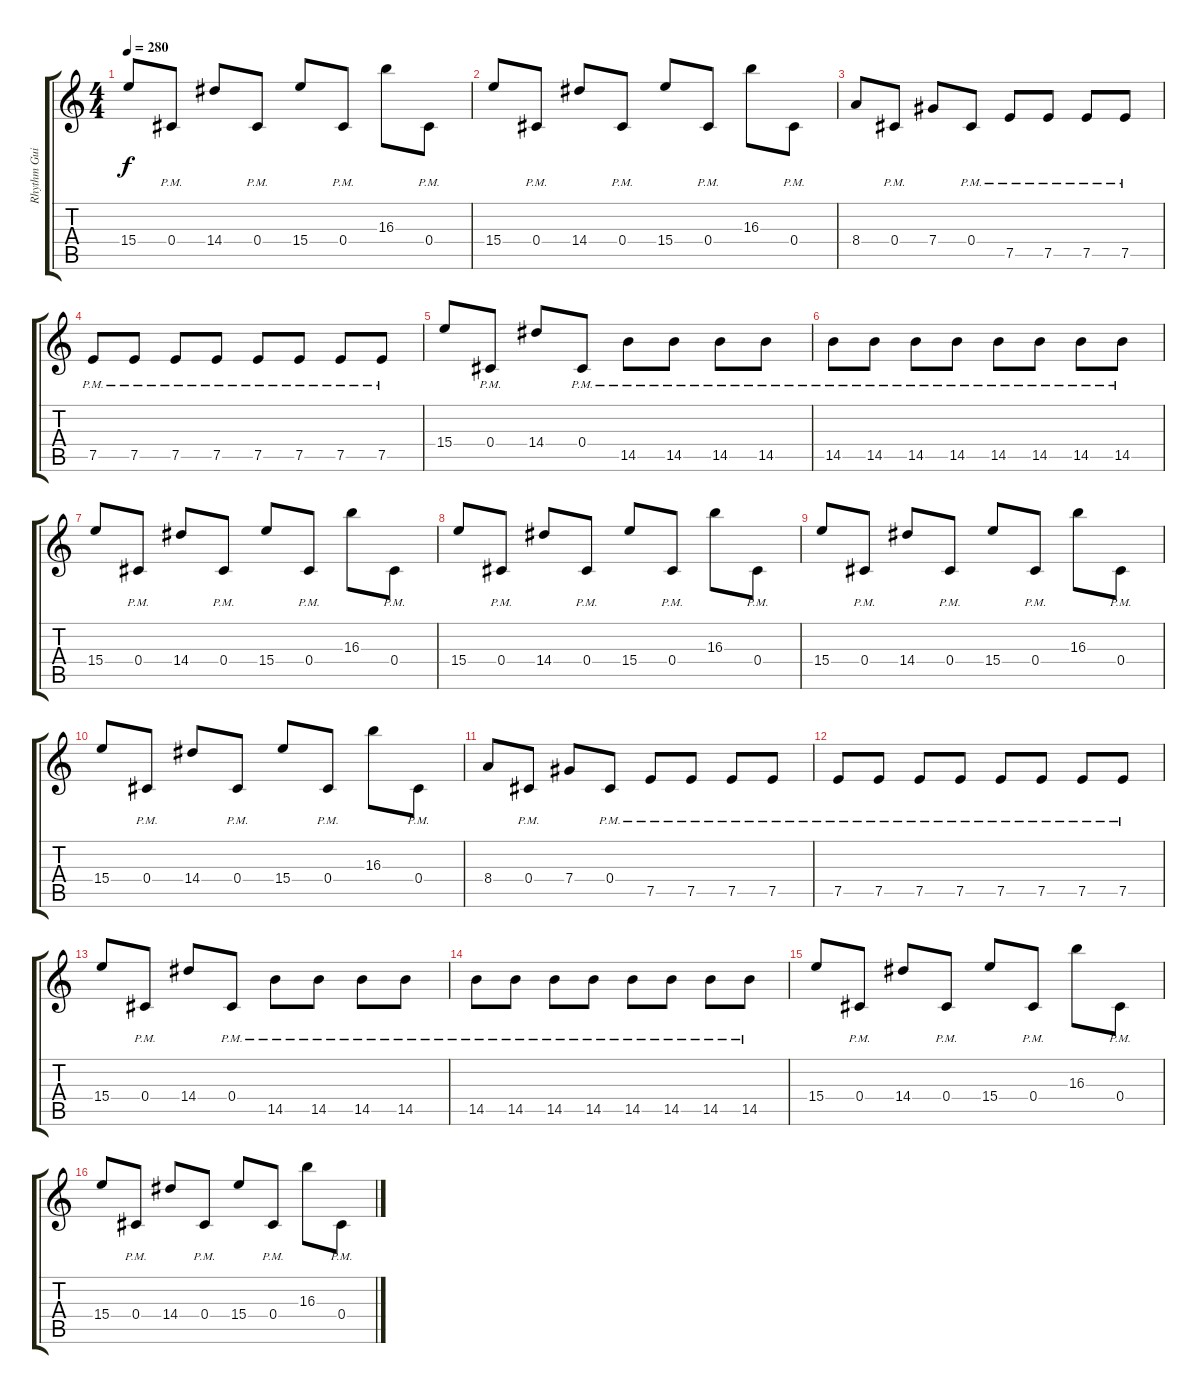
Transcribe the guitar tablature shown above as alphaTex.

\track ("Rhythm Guitar 1" "Rhythm Gui") {instrument distortionguitar}
\staff {score tabs}
\tuning (E4 B3 G3 Db3 A2 D2) {hide}
\ts (4 4)
\tempo 280
\clef g2
\ks c
15.4.8{dy f} 0.4{pm}.8 14.4.8 0.4{pm}.8 15.4.8 0.4{pm}.8 16.3.8 0.4{pm}.8 |
15.4.8 0.4{pm}.8 14.4.8 0.4{pm}.8 15.4.8 0.4{pm}.8 16.3.8 0.4{pm}.8 |
8.4.8 0.4{pm}.8 7.4.8 0.4{pm}.8 7.5{pm}.8 7.5{pm}.8 7.5{pm}.8 7.5{pm}.8 |
7.5{pm}.8 7.5{pm}.8 7.5{pm}.8 7.5{pm}.8 7.5{pm}.8 7.5{pm}.8 7.5{pm}.8 7.5{pm}.8 |
15.4.8 0.4{pm}.8 14.4.8 0.4{pm}.8 14.5{pm}.8 14.5{pm}.8 14.5{pm}.8 14.5{pm}.8 |
14.5{pm}.8 14.5{pm}.8 14.5{pm}.8 14.5{pm}.8 14.5{pm}.8 14.5{pm}.8 14.5{pm}.8 14.5{pm}.8 |
15.4.8 0.4{pm}.8 14.4.8 0.4{pm}.8 15.4.8 0.4{pm}.8 16.3.8 0.4{pm}.8 |
15.4.8 0.4{pm}.8 14.4.8 0.4{pm}.8 15.4.8 0.4{pm}.8 16.3.8 0.4{pm}.8 |
15.4.8 0.4{pm}.8 14.4.8 0.4{pm}.8 15.4.8 0.4{pm}.8 16.3.8 0.4{pm}.8 |
15.4.8 0.4{pm}.8 14.4.8 0.4{pm}.8 15.4.8 0.4{pm}.8 16.3.8 0.4{pm}.8 |
8.4.8 0.4{pm}.8 7.4.8 0.4{pm}.8 7.5{pm}.8 7.5{pm}.8 7.5{pm}.8 7.5{pm}.8 |
7.5{pm}.8 7.5{pm}.8 7.5{pm}.8 7.5{pm}.8 7.5{pm}.8 7.5{pm}.8 7.5{pm}.8 7.5{pm}.8 |
15.4.8 0.4{pm}.8 14.4.8 0.4{pm}.8 14.5{pm}.8 14.5{pm}.8 14.5{pm}.8 14.5{pm}.8 |
14.5{pm}.8 14.5{pm}.8 14.5{pm}.8 14.5{pm}.8 14.5{pm}.8 14.5{pm}.8 14.5{pm}.8 14.5{pm}.8 |
15.4.8 0.4{pm}.8 14.4.8 0.4{pm}.8 15.4.8 0.4{pm}.8 16.3.8 0.4{pm}.8 |
15.4.8 0.4{pm}.8 14.4.8 0.4{pm}.8 15.4.8 0.4{pm}.8 16.3.8 0.4{pm}.8
